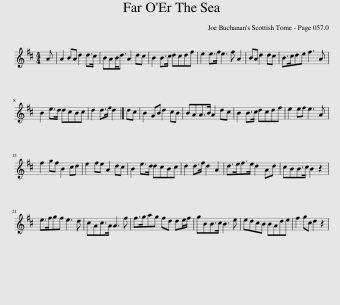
X:1
L:1/8
M:4/4
I:linebreak $
K:D
V:1 treble
V:1
 A | A2 BA d2 d>c | BAB<d A2 dc | B2 B>c dcdf | e2 e>f e3 f A2 | %5
 BA d2 dc | B>cde f3 A |$ B2 e>d dcBc | d2 d>f d2 |] dc | %10
 B2 GB d2 cB | BAA>B A2 dc | B2 B>c dcdf | e2 ef e3 A |$ f2 gf B2 cd | %15
 e2 fe A2 dc | B2 e>d dcBc | d2 d>f d2 A2 | d>ef>e d2 Ad | cBB>c B2 z2 |$ %20
 e>fgf e3 d | cAc>A A3 f | f>gag fd de/f/ | gBB>c B3 e | edcB BAde | %25
 f2 gc d2 z2 | %26
